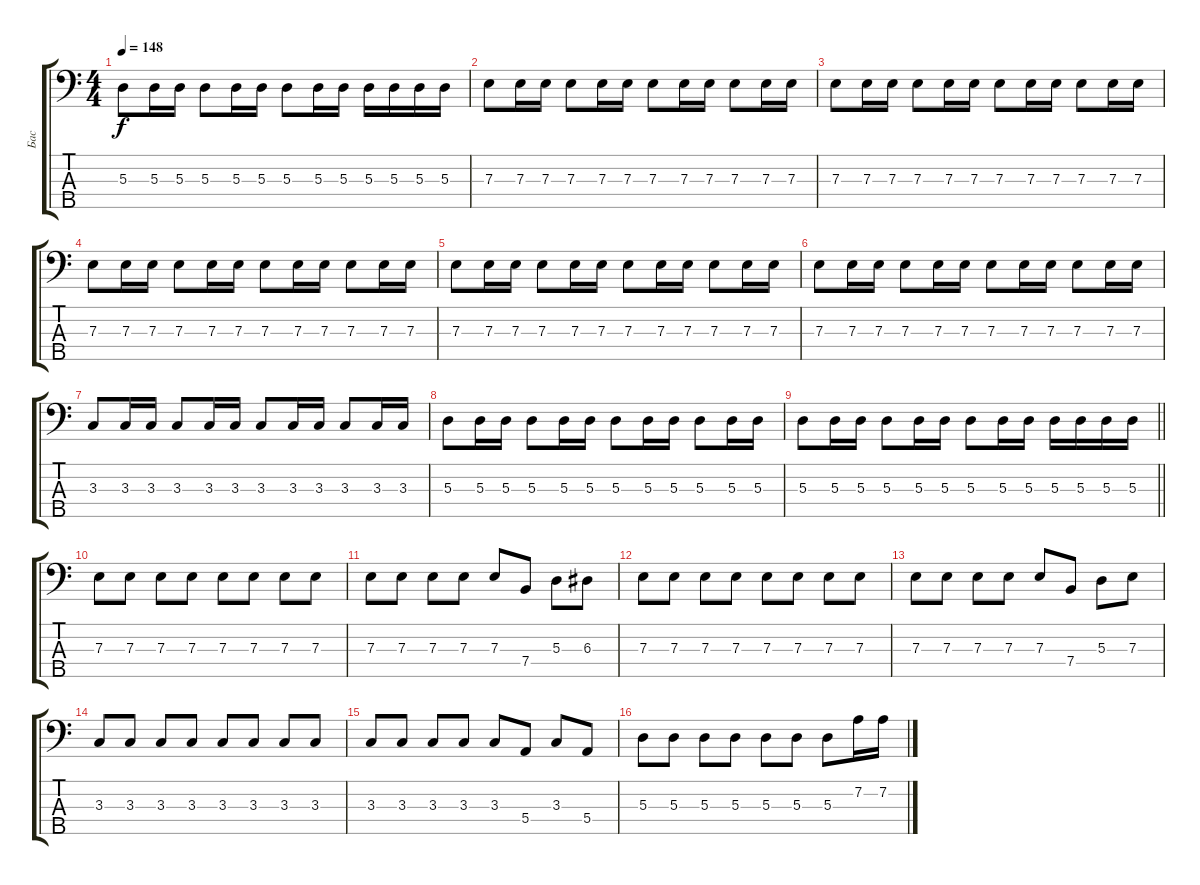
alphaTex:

\track ("Бас" "Бас") {instrument electricbassfinger}
\staff {score tabs}
\tuning (G2 D2 A1 E1 B0) {hide}
\ts (4 4)
\tempo 148
\clef f4
\ks c
5.3.8{dy f} 5.3.16 5.3.16 5.3.8 5.3.16 5.3.16 5.3.8 5.3.16 5.3.16 5.3.16 5.3.16 5.3.16 5.3.16 |
7.3.8 7.3.16 7.3.16 7.3.8 7.3.16 7.3.16 7.3.8 7.3.16 7.3.16 7.3.8 7.3.16 7.3.16 |
7.3.8 7.3.16 7.3.16 7.3.8 7.3.16 7.3.16 7.3.8 7.3.16 7.3.16 7.3.8 7.3.16 7.3.16 |
7.3.8 7.3.16 7.3.16 7.3.8 7.3.16 7.3.16 7.3.8 7.3.16 7.3.16 7.3.8 7.3.16 7.3.16 |
7.3.8 7.3.16 7.3.16 7.3.8 7.3.16 7.3.16 7.3.8 7.3.16 7.3.16 7.3.8 7.3.16 7.3.16 |
7.3.8 7.3.16 7.3.16 7.3.8 7.3.16 7.3.16 7.3.8 7.3.16 7.3.16 7.3.8 7.3.16 7.3.16 |
3.3.8 3.3.16 3.3.16 3.3.8 3.3.16 3.3.16 3.3.8 3.3.16 3.3.16 3.3.8 3.3.16 3.3.16 |
5.3.8 5.3.16 5.3.16 5.3.8 5.3.16 5.3.16 5.3.8 5.3.16 5.3.16 5.3.8 5.3.16 5.3.16 |
\barLineRight lightlight
5.3.8 5.3.16 5.3.16 5.3.8 5.3.16 5.3.16 5.3.8 5.3.16 5.3.16 5.3.16 5.3.16 5.3.16 5.3.16 |
7.3.8 7.3.8 7.3.8 7.3.8 7.3.8 7.3.8 7.3.8 7.3.8 |
7.3.8 7.3.8 7.3.8 7.3.8 7.3.8 7.4.8 5.3.8 6.3.8 |
7.3.8 7.3.8 7.3.8 7.3.8 7.3.8 7.3.8 7.3.8 7.3.8 |
7.3.8 7.3.8 7.3.8 7.3.8 7.3.8 7.4.8 5.3.8 7.3.8 |
3.3.8 3.3.8 3.3.8 3.3.8 3.3.8 3.3.8 3.3.8 3.3.8 |
3.3.8 3.3.8 3.3.8 3.3.8 3.3.8 5.4.8 3.3.8 5.4.8 |
5.3.8 5.3.8 5.3.8 5.3.8 5.3.8 5.3.8 5.3.8 7.2.16 7.2{sl}.16
